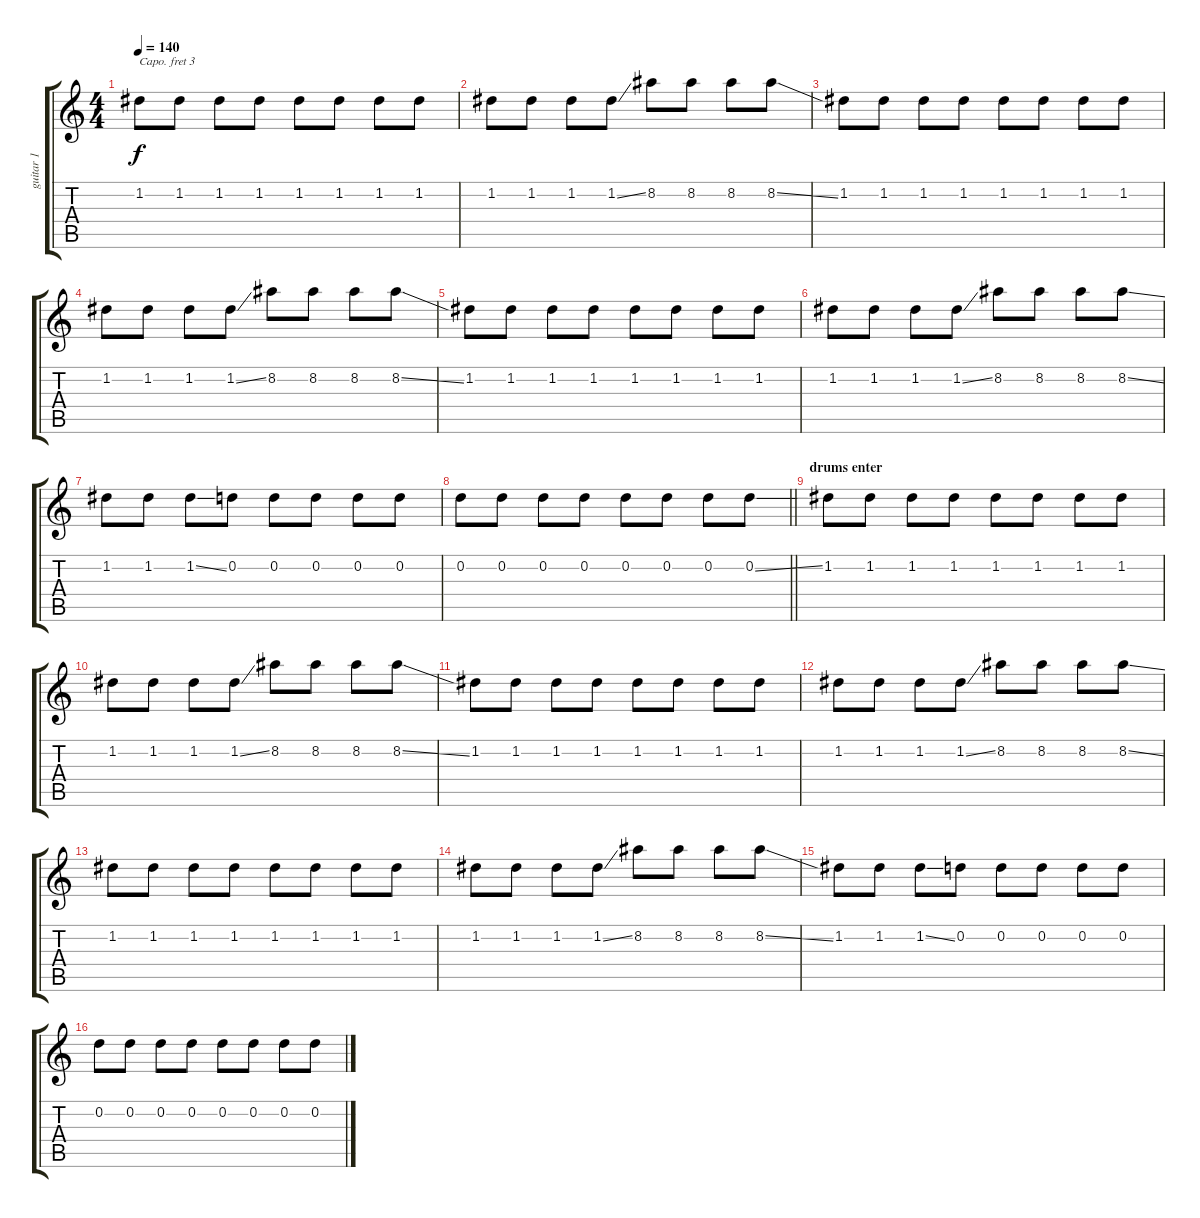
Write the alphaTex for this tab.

\track ("guitar 1" "guitar 1") {instrument acousticguitarnylon}
\staff {score tabs}
\capo 3
\tuning (E4 B3 G3 D3 A2 E2) {hide}
\ts (4 4)
\tempo 140
\clef g2
\ks c
1.2.8{dy f} 1.2.8 1.2.8 1.2.8 1.2.8 1.2.8 1.2.8 1.2.8 |
1.2.8 1.2.8 1.2.8 1.2{ss}.8 8.2.8 8.2.8 8.2.8 8.2{ss}.8 |
1.2.8 1.2.8 1.2.8 1.2.8 1.2.8 1.2.8 1.2.8 1.2.8 |
1.2.8 1.2.8 1.2.8 1.2{ss}.8 8.2.8 8.2.8 8.2.8 8.2{ss}.8 |
1.2.8 1.2.8 1.2.8 1.2.8 1.2.8 1.2.8 1.2.8 1.2.8 |
1.2.8 1.2.8 1.2.8 1.2{ss}.8 8.2.8 8.2.8 8.2.8 8.2{ss}.8 |
1.2.8 1.2.8 1.2{ss}.8 0.2.8 0.2.8 0.2.8 0.2.8 0.2.8 |
\barLineRight lightlight
0.2.8 0.2.8 0.2.8 0.2.8 0.2.8 0.2.8 0.2.8 0.2{ss}.8 |
\section ("" "drums enter")
1.2.8 1.2.8 1.2.8 1.2.8 1.2.8 1.2.8 1.2.8 1.2.8 |
1.2.8 1.2.8 1.2.8 1.2{ss}.8 8.2.8 8.2.8 8.2.8 8.2{ss}.8 |
1.2.8 1.2.8 1.2.8 1.2.8 1.2.8 1.2.8 1.2.8 1.2.8 |
1.2.8 1.2.8 1.2.8 1.2{ss}.8 8.2.8 8.2.8 8.2.8 8.2{ss}.8 |
1.2.8 1.2.8 1.2.8 1.2.8 1.2.8 1.2.8 1.2.8 1.2.8 |
1.2.8 1.2.8 1.2.8 1.2{ss}.8 8.2.8 8.2.8 8.2.8 8.2{ss}.8 |
1.2.8 1.2.8 1.2{ss}.8 0.2.8 0.2.8 0.2.8 0.2.8 0.2.8 |
0.2.8 0.2.8 0.2.8 0.2.8 0.2.8 0.2.8 0.2.8 0.2{ss}.8
